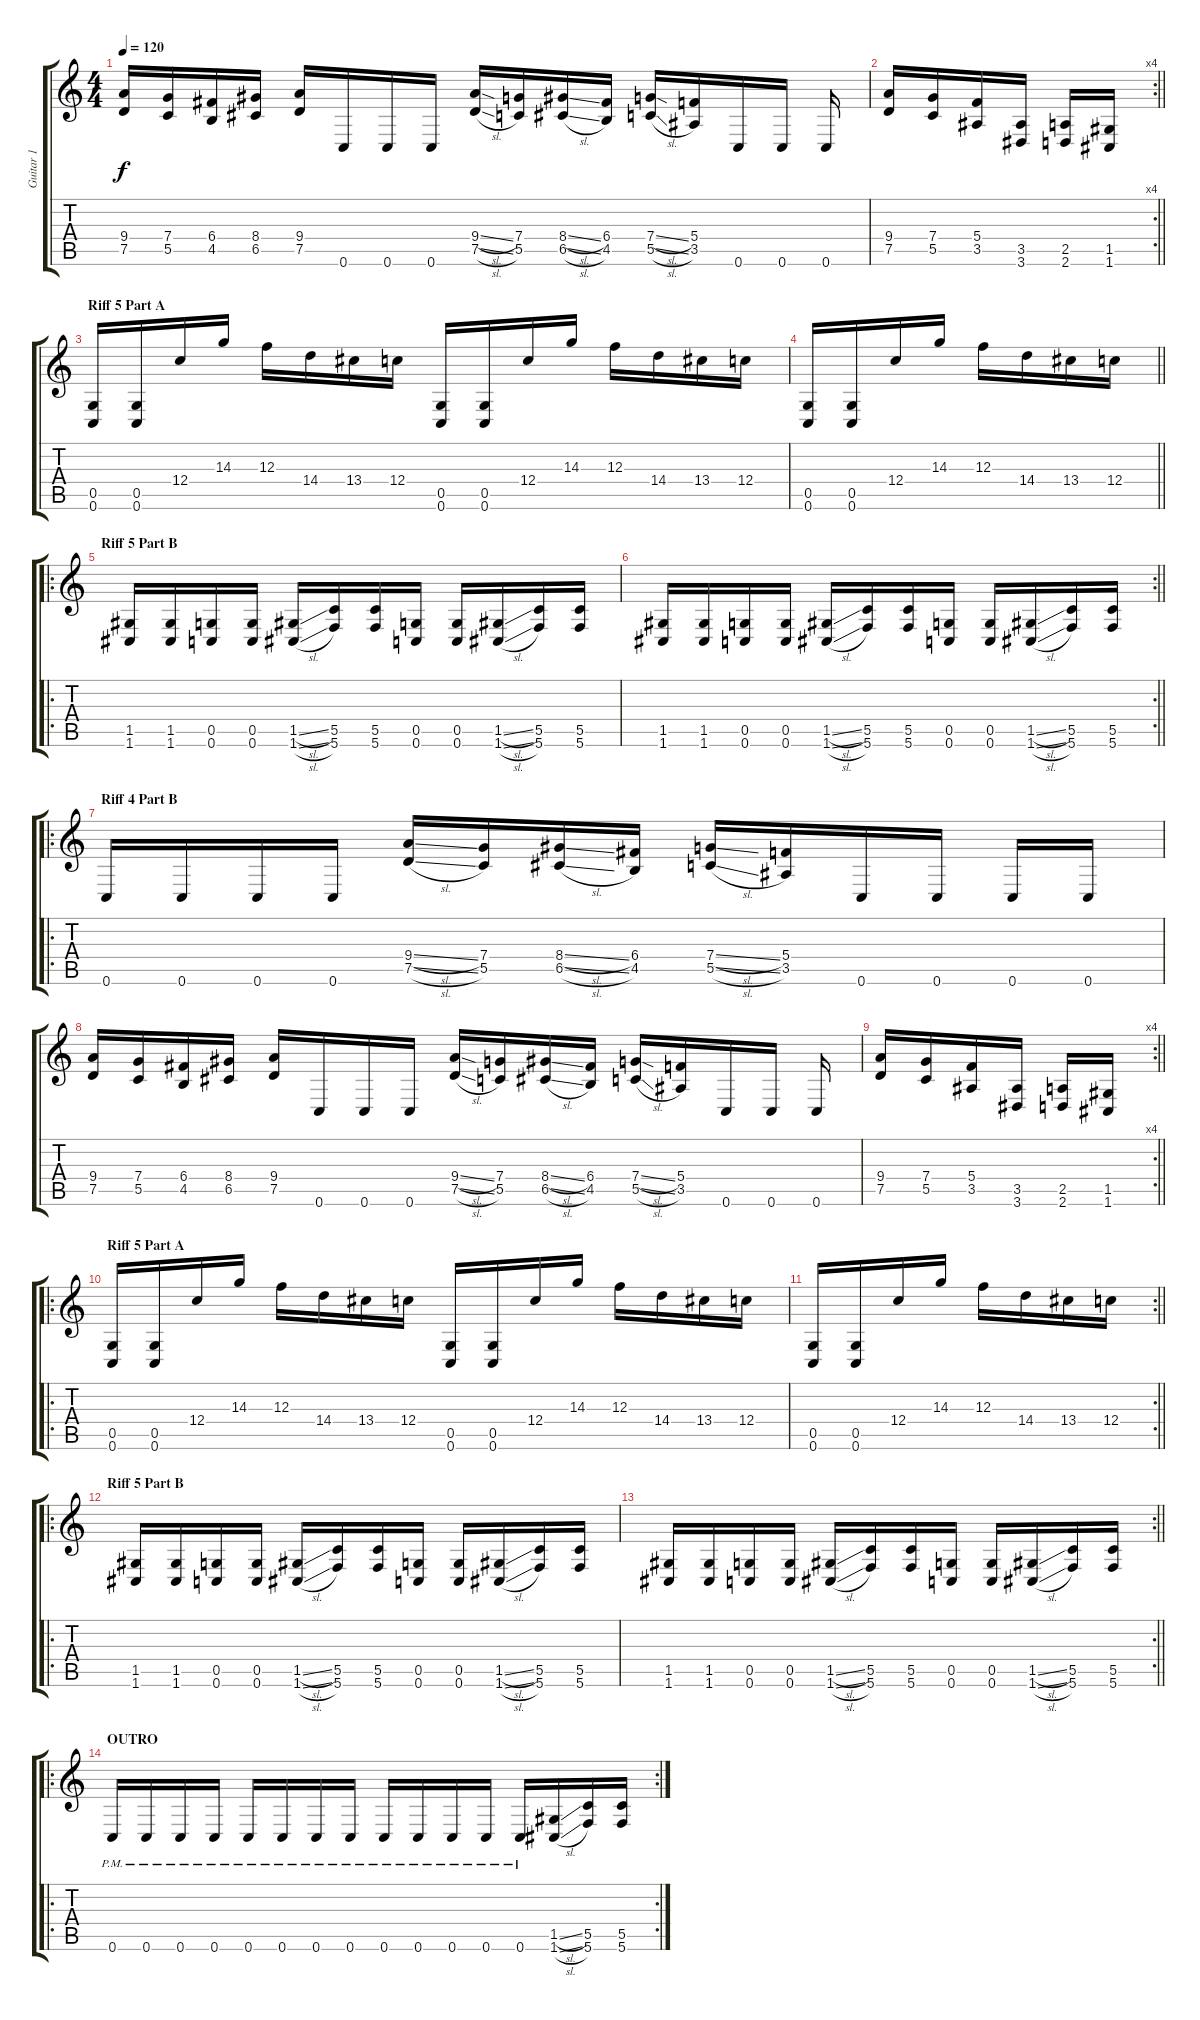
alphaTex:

\track ("Guitar 1" "Guitar 1") {instrument distortionguitar}
\staff {score tabs}
\tuning (D4 A3 F3 C3 G2 C2) {hide}
\ts (4 4)
\tempo 120
\clef g2
\ks c
(9.4 7.5).16{dy f} (7.4 5.5).16 (6.4 4.5).16 (8.4 6.5).16 (9.4 7.5).16 0.6.16 0.6.16 0.6.16 (9.4{sl} 7.5{sl}).16 (7.4 5.5).16 (8.4{sl} 6.5{sl}).16 (6.4 4.5).16 (7.4{sl} 5.5{sl}).16 (5.4 3.5).16 0.6.16 0.6.16 0.6.16 |
\rc 4
\barLineRight lightlight
(9.4 7.5).16 (7.4 5.5).16 (5.4 3.5).16 (3.5 3.6).16 (2.5 2.6).16 (1.5 1.6).16 |
\section ("" "Riff 5 Part A")
(0.5 0.6).16 (0.5 0.6).16 12.4.16 14.3.16 12.3.16 14.4.16 13.4.16 12.4.16 (0.5 0.6).16 (0.5 0.6).16 12.4.16 14.3.16 12.3.16 14.4.16 13.4.16 12.4.16 |
\barLineRight lightlight
(0.5 0.6).16 (0.5 0.6).16 12.4.16 14.3.16 12.3.16 14.4.16 13.4.16 12.4.16 |
\ro
\section ("" "Riff 5 Part B")
(1.5 1.6).16 (1.5 1.6).16 (0.5 0.6).16 (0.5 0.6).16 (1.5{sl} 1.6{sl}).16 (5.5 5.6).16 (5.5 5.6).16 (0.5 0.6).16 (0.5 0.6).16 (1.5{sl} 1.6{sl}).16 (5.5 5.6).16 (5.5 5.6).16 |
\rc 2
\barLineRight lightlight
(1.5 1.6).16 (1.5 1.6).16 (0.5 0.6).16 (0.5 0.6).16 (1.5{sl} 1.6{sl}).16 (5.5 5.6).16 (5.5 5.6).16 (0.5 0.6).16 (0.5 0.6).16 (1.5{sl} 1.6{sl}).16 (5.5 5.6).16 (5.5 5.6).16 |
\ro
\section ("" "Riff 4 Part B")
0.6.16 0.6.16 0.6.16 0.6.16 (9.4{sl} 7.5{sl}).16 (7.4 5.5).16 (8.4{sl} 6.5{sl}).16 (6.4 4.5).16 (7.4{sl} 5.5{sl}).16 (5.4 3.5).16 0.6.16 0.6.16 0.6.16 0.6.16 |
(9.4 7.5).16 (7.4 5.5).16 (6.4 4.5).16 (8.4 6.5).16 (9.4 7.5).16 0.6.16 0.6.16 0.6.16 (9.4{sl} 7.5{sl}).16 (7.4 5.5).16 (8.4{sl} 6.5{sl}).16 (6.4 4.5).16 (7.4{sl} 5.5{sl}).16 (5.4 3.5).16 0.6.16 0.6.16 0.6.16 |
\rc 4
\barLineRight lightlight
(9.4 7.5).16 (7.4 5.5).16 (5.4 3.5).16 (3.5 3.6).16 (2.5 2.6).16 (1.5 1.6).16 |
\ro
\section ("" "Riff 5 Part A")
(0.5 0.6).16 (0.5 0.6).16 12.4.16 14.3.16 12.3.16 14.4.16 13.4.16 12.4.16 (0.5 0.6).16 (0.5 0.6).16 12.4.16 14.3.16 12.3.16 14.4.16 13.4.16 12.4.16 |
\rc 2
\barLineRight lightlight
(0.5 0.6).16 (0.5 0.6).16 12.4.16 14.3.16 12.3.16 14.4.16 13.4.16 12.4.16 |
\ro
\section ("" "Riff 5 Part B")
(1.5 1.6).16 (1.5 1.6).16 (0.5 0.6).16 (0.5 0.6).16 (1.5{sl} 1.6{sl}).16 (5.5 5.6).16 (5.5 5.6).16 (0.5 0.6).16 (0.5 0.6).16 (1.5{sl} 1.6{sl}).16 (5.5 5.6).16 (5.5 5.6).16 |
\rc 2
\barLineRight lightlight
(1.5 1.6).16 (1.5 1.6).16 (0.5 0.6).16 (0.5 0.6).16 (1.5{sl} 1.6{sl}).16 (5.5 5.6).16 (5.5 5.6).16 (0.5 0.6).16 (0.5 0.6).16 (1.5{sl} 1.6{sl}).16 (5.5 5.6).16 (5.5 5.6).16 |
\ro
\rc 2
\section ("" "OUTRO")
0.6{pm}.16 0.6{pm}.16 0.6{pm}.16 0.6{pm}.16 0.6{pm}.16 0.6{pm}.16 0.6{pm}.16 0.6{pm}.16 0.6{pm}.16 0.6{pm}.16 0.6{pm}.16 0.6{pm}.16 0.6{pm}.16 (1.5{sl} 1.6{sl}).16 (5.5 5.6).16 (5.5 5.6).16
